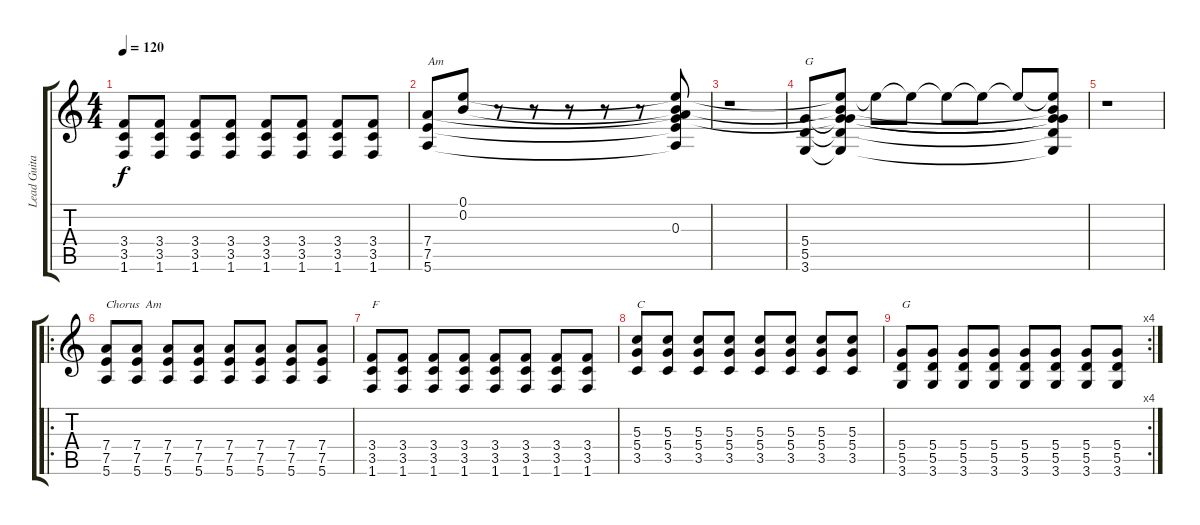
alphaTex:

\track ("Lead Guitar" "Lead Guita") {instrument distortionguitar}
\staff {score tabs}
\tuning (E4 B3 G3 D3 A2 E2) {hide}
\ts (4 4)
\tempo 120
\clef g2
\ks c
(3.4 3.5 1.6).8{dy f} (3.4 3.5 1.6).8 (3.4 3.5 1.6).8 (3.4 3.5 1.6).8 (3.4 3.5 1.6).8 (3.4 3.5 1.6).8 (3.4 3.5 1.6).8 (3.4 3.5 1.6).8 |
(7.4 7.5 5.6).8{txt "Am"} (0.1 0.2).8 r.8 r.8 r.8 r.8 r.8 (0.1{t} 0.2{t} 0.3 7.4{t} 7.5{t} 5.6{t}).8 |
r.1 |
(5.4 5.5 3.6).8{txt "G"} (0.1{t} 0.2{t} 0.3{t} 5.4{t} 5.5{t} 3.6{t}).8 0.1{t}.8 0.1{t}.8 0.1{t}.8 0.1{t}.8 0.1{t}.8 (0.1{t} 0.2{t} 0.3{t} 5.4{t} 5.5{t} 3.6{t}).8 |
r.1 |
\ro
(7.4 7.5 5.6).8{txt "Chorus  Am"} (7.4 7.5 5.6).8 (7.4 7.5 5.6).8 (7.4 7.5 5.6).8 (7.4 7.5 5.6).8 (7.4 7.5 5.6).8 (7.4 7.5 5.6).8 (7.4 7.5 5.6).8 |
(3.4 3.5 1.6).8{txt "F"} (3.4 3.5 1.6).8 (3.4 3.5 1.6).8 (3.4 3.5 1.6).8 (3.4 3.5 1.6).8 (3.4 3.5 1.6).8 (3.4 3.5 1.6).8 (3.4 3.5 1.6).8 |
(5.3 5.4 3.5).8{txt "C"} (5.3 5.4 3.5).8 (5.3 5.4 3.5).8 (5.3 5.4 3.5).8 (5.3 5.4 3.5).8 (5.3 5.4 3.5).8 (5.3 5.4 3.5).8 (5.3 5.4 3.5).8 |
\rc 4
(5.4 5.5 3.6).8{txt "G"} (5.4 5.5 3.6).8 (5.4 5.5 3.6).8 (5.4 5.5 3.6).8 (5.4 5.5 3.6).8 (5.4 5.5 3.6).8 (5.4 5.5 3.6).8 (5.4 5.5 3.6).8
